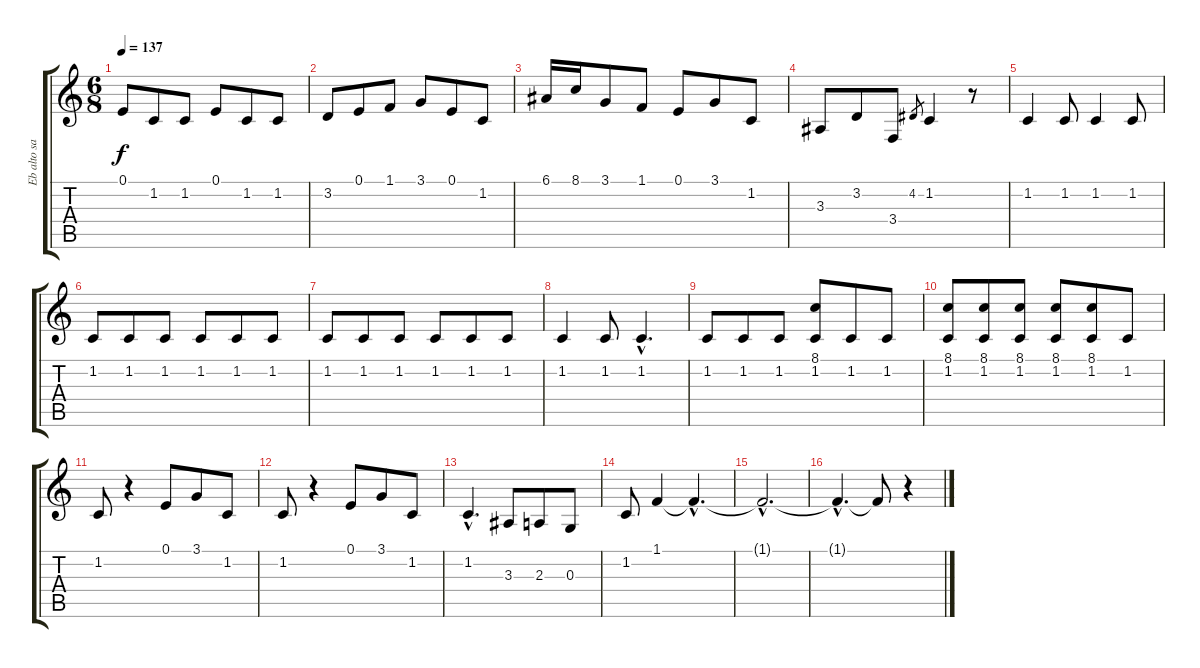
\track ("Eb alto sax" "Eb alto sa") {instrument altosax}
\staff {score tabs}
\tuning (E4 B3 G3 D3 A2 E2) {hide}
\ts (6 8)
\tempo 137
\clef g2
\ks c
0.1.8{dy f} 1.2.8 1.2.8 0.1.8 1.2.8 1.2.8 |
3.2.8 0.1.8 1.1.8 3.1.8 0.1.8 1.2.8 |
6.1.16 8.1.16 3.1.8 1.1.8 0.1.8 3.1.8 1.2.8 |
3.3.8 3.2.8 3.4.8 4.2.8{gr} 1.2.4 r.8 |
1.2.4 1.2.8 1.2.4 1.2.8 |
1.2.8 1.2.8 1.2.8 1.2.8 1.2.8 1.2.8 |
1.2.8 1.2.8 1.2.8 1.2.8 1.2.8 1.2.8 |
1.2.4 1.2.8 1.2{hac}.4{d} |
1.2.8 1.2.8 1.2.8 (8.1 1.2).8 1.2.8 1.2.8 |
(8.1 1.2).8 (8.1 1.2).8 (8.1 1.2).8 (8.1 1.2).8 (8.1 1.2).8 1.2.8 |
1.2.8 r.4 0.1.8 3.1.8 1.2.8 |
1.2.8 r.4 0.1.8 3.1.8 1.2.8 |
1.2{hac}.4{d} 3.3.8 2.3.8 0.3.8 |
1.2.8 1.1.4 1.1{hac t}.4{d} |
1.1{hac t}.2{d} |
1.1{hac t}.4{d} 1.1{t}.8 r.4
